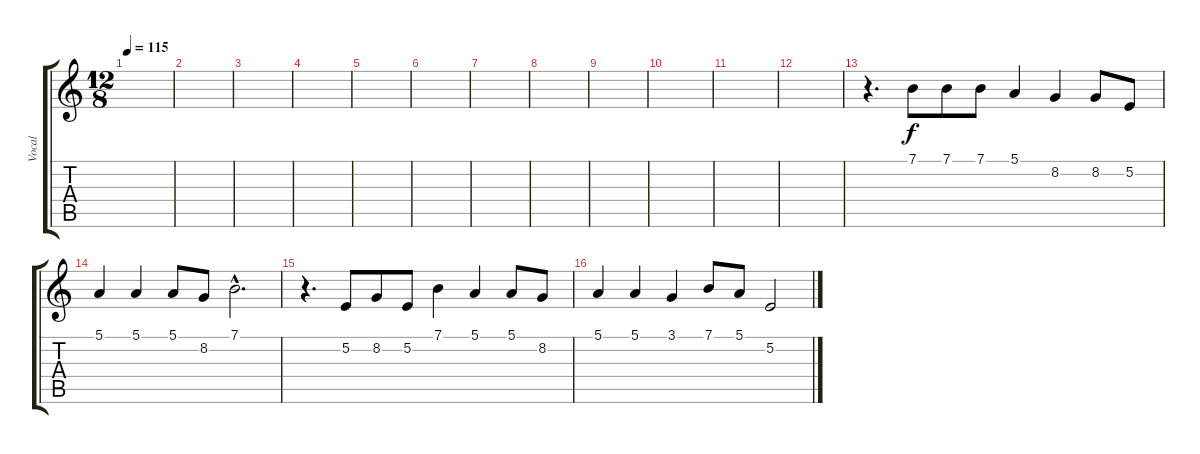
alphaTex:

\track ("Vocal" "Vocal") {instrument synthvoice}
\staff {score tabs}
\tuning (E4 B3 G3 D3 A2 E2) {hide}
\ts (12 8)
\tempo 115
\clef g2
\ks c
|
|
|
|
|
|
|
|
|
|
|
|
r.4{d} 7.1.8 7.1.8 7.1.8 5.1.4 8.2.4 8.2.8 5.2.8 |
5.1.4 5.1.4 5.1.8 8.2.8 7.1{hac}.2{d} |
r.4{d} 5.2.8 8.2.8 5.2.8 7.1.4 5.1.4 5.1.8 8.2.8 |
5.1.4 5.1.4 3.1.4 7.1.8 5.1.8 5.2.2
